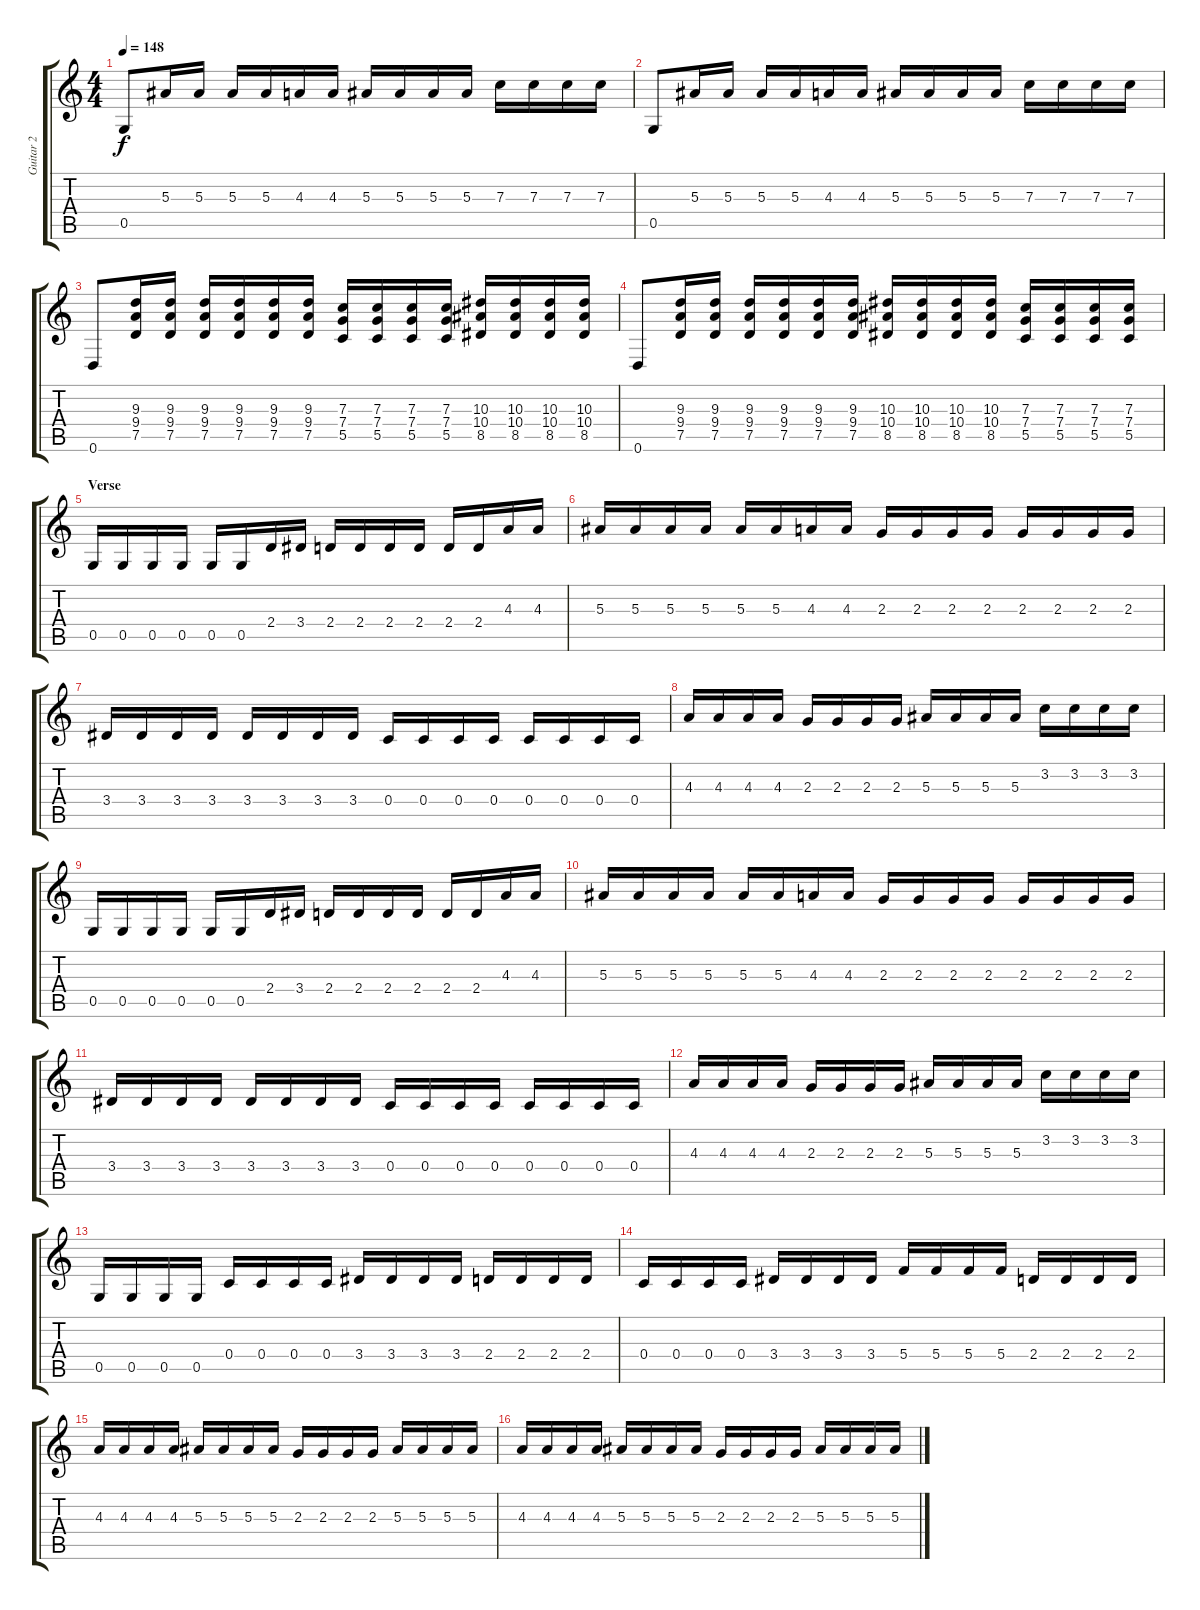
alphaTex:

\track ("Guitar 2" "Guitar 2") {instrument distortionguitar}
\staff {score tabs}
\tuning (D4 A3 F3 C3 G2 D2) {hide}
\ts (4 4)
\tempo 148
\clef g2
\ks c
0.5.8{dy f} 5.3.16 5.3.16 5.3.16 5.3.16 4.3.16 4.3.16 5.3.16 5.3.16 5.3.16 5.3.16 7.3.16 7.3.16 7.3.16 7.3.16 |
0.5.8 5.3.16 5.3.16 5.3.16 5.3.16 4.3.16 4.3.16 5.3.16 5.3.16 5.3.16 5.3.16 7.3.16 7.3.16 7.3.16 7.3.16 |
0.6.8 (9.3 9.4 7.5).16 (9.3 9.4 7.5).16 (9.3 9.4 7.5).16 (9.3 9.4 7.5).16 (9.3 9.4 7.5).16 (9.3 9.4 7.5).16 (7.3 7.4 5.5).16 (7.3 7.4 5.5).16 (7.3 7.4 5.5).16 (7.3 7.4 5.5).16 (10.3 10.4 8.5).16 (10.3 10.4 8.5).16 (10.3 10.4 8.5).16 (10.3 10.4 8.5).16 |
0.6.8 (9.3 9.4 7.5).16 (9.3 9.4 7.5).16 (9.3 9.4 7.5).16 (9.3 9.4 7.5).16 (9.3 9.4 7.5).16 (9.3 9.4 7.5).16 (10.3 10.4 8.5).16 (10.3 10.4 8.5).16 (10.3 10.4 8.5).16 (10.3 10.4 8.5).16 (7.3 7.4 5.5).16 (7.3 7.4 5.5).16 (7.3 7.4 5.5).16 (7.3 7.4 5.5).16 |
\section ("" "Verse")
0.5.16 0.5.16 0.5.16 0.5.16 0.5.16 0.5.16 2.4.16 3.4.16 2.4.16 2.4.16 2.4.16 2.4.16 2.4.16 2.4.16 4.3.16 4.3.16 |
5.3.16 5.3.16 5.3.16 5.3.16 5.3.16 5.3.16 4.3.16 4.3.16 2.3.16 2.3.16 2.3.16 2.3.16 2.3.16 2.3.16 2.3.16 2.3.16 |
3.4.16 3.4.16 3.4.16 3.4.16 3.4.16 3.4.16 3.4.16 3.4.16 0.4.16 0.4.16 0.4.16 0.4.16 0.4.16 0.4.16 0.4.16 0.4.16 |
4.3.16 4.3.16 4.3.16 4.3.16 2.3.16 2.3.16 2.3.16 2.3.16 5.3.16 5.3.16 5.3.16 5.3.16 3.2.16 3.2.16 3.2.16 3.2.16 |
0.5.16 0.5.16 0.5.16 0.5.16 0.5.16 0.5.16 2.4.16 3.4.16 2.4.16 2.4.16 2.4.16 2.4.16 2.4.16 2.4.16 4.3.16 4.3.16 |
5.3.16 5.3.16 5.3.16 5.3.16 5.3.16 5.3.16 4.3.16 4.3.16 2.3.16 2.3.16 2.3.16 2.3.16 2.3.16 2.3.16 2.3.16 2.3.16 |
3.4.16 3.4.16 3.4.16 3.4.16 3.4.16 3.4.16 3.4.16 3.4.16 0.4.16 0.4.16 0.4.16 0.4.16 0.4.16 0.4.16 0.4.16 0.4.16 |
4.3.16 4.3.16 4.3.16 4.3.16 2.3.16 2.3.16 2.3.16 2.3.16 5.3.16 5.3.16 5.3.16 5.3.16 3.2.16 3.2.16 3.2.16 3.2.16 |
0.5.16 0.5.16 0.5.16 0.5.16 0.4.16 0.4.16 0.4.16 0.4.16 3.4.16 3.4.16 3.4.16 3.4.16 2.4.16 2.4.16 2.4.16 2.4.16 |
0.4.16 0.4.16 0.4.16 0.4.16 3.4.16 3.4.16 3.4.16 3.4.16 5.4.16 5.4.16 5.4.16 5.4.16 2.4.16 2.4.16 2.4.16 2.4.16 |
4.3.16 4.3.16 4.3.16 4.3.16 5.3.16 5.3.16 5.3.16 5.3.16 2.3.16 2.3.16 2.3.16 2.3.16 5.3.16 5.3.16 5.3.16 5.3.16 |
4.3.16 4.3.16 4.3.16 4.3.16 5.3.16 5.3.16 5.3.16 5.3.16 2.3.16 2.3.16 2.3.16 2.3.16 5.3.16 5.3.16 5.3.16 5.3.16
